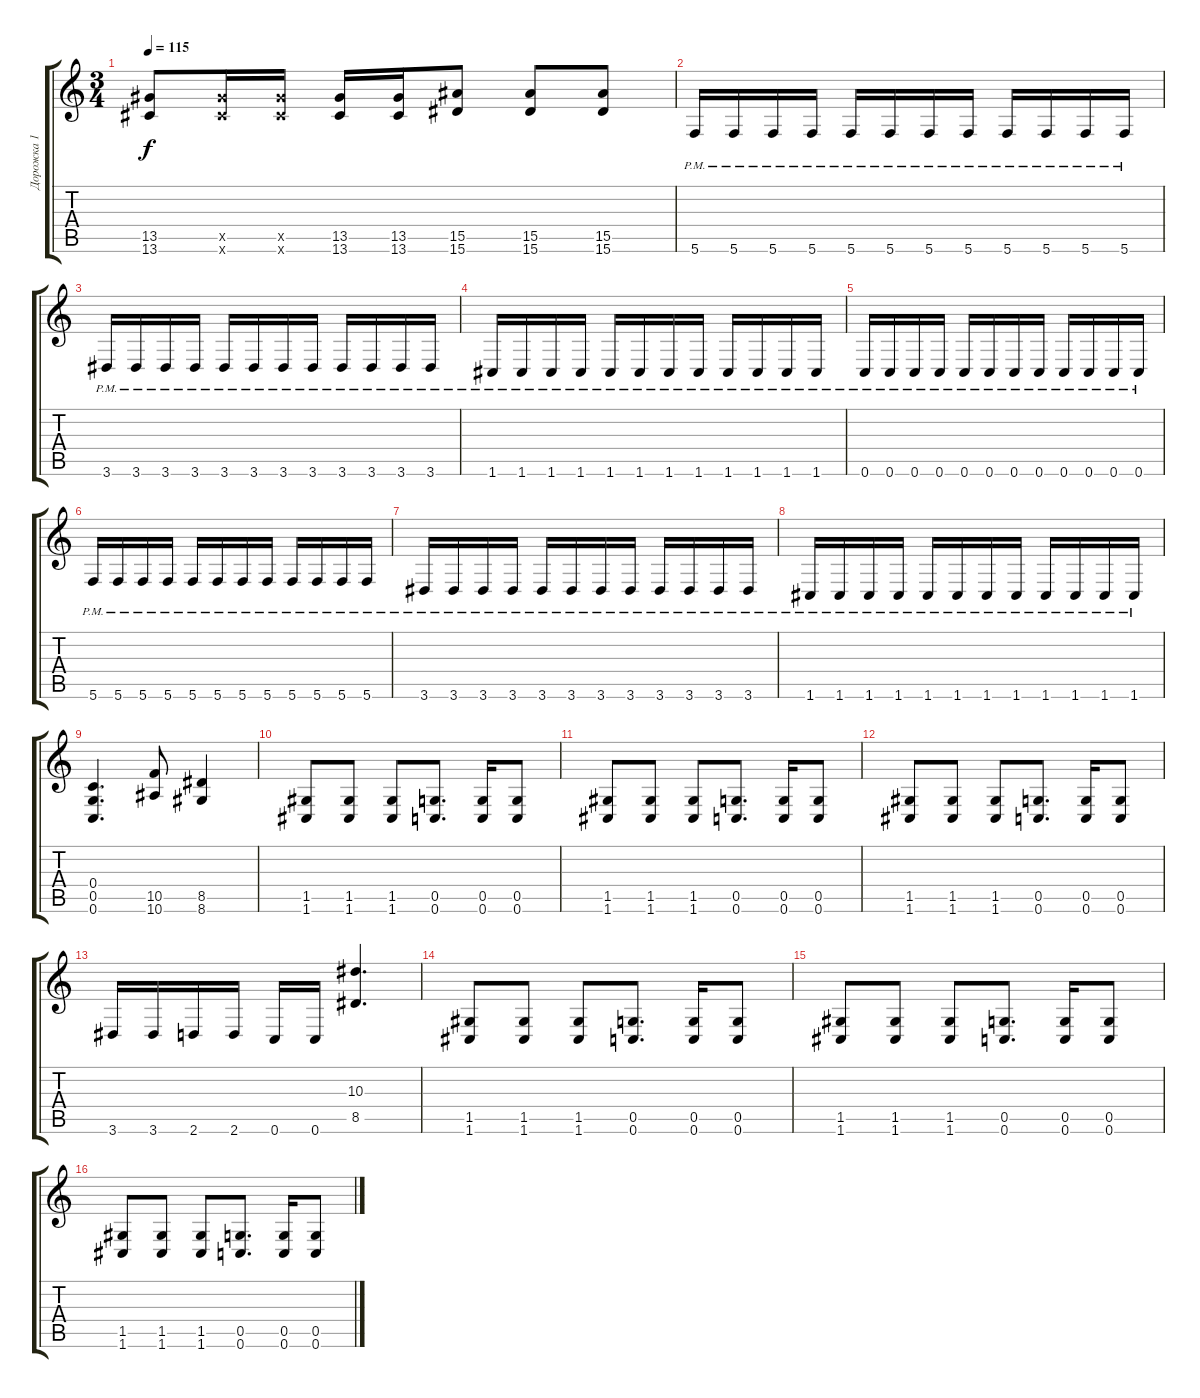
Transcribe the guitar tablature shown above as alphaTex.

\track ("Дорожка 1" "Дорожка 1") {instrument distortionguitar}
\staff {score tabs}
\tuning (D4 A3 F3 C3 G2 C2) {hide}
\ts (3 4)
\tempo 115
\clef g2
\ks c
(13.5 13.6).8{dy f} (13.5{x} 13.6{x}).16 (13.5{x} 13.6{x}).16 (13.5 13.6).16 (13.5 13.6).16 (15.5 15.6).8 (15.5 15.6).8 (15.5 15.6).8 |
5.6{pm}.16 5.6{pm}.16 5.6{pm}.16 5.6{pm}.16 5.6{pm}.16 5.6{pm}.16 5.6{pm}.16 5.6{pm}.16 5.6{pm}.16 5.6{pm}.16 5.6{pm}.16 5.6{pm}.16 |
3.6{pm}.16 3.6{pm}.16 3.6{pm}.16 3.6{pm}.16 3.6{pm}.16 3.6{pm}.16 3.6{pm}.16 3.6{pm}.16 3.6{pm}.16 3.6{pm}.16 3.6{pm}.16 3.6{pm}.16 |
1.6{pm}.16 1.6{pm}.16 1.6{pm}.16 1.6{pm}.16 1.6{pm}.16 1.6{pm}.16 1.6{pm}.16 1.6{pm}.16 1.6{pm}.16 1.6{pm}.16 1.6{pm}.16 1.6{pm}.16 |
0.6{pm}.16 0.6{pm}.16 0.6{pm}.16 0.6{pm}.16 0.6{pm}.16 0.6{pm}.16 0.6{pm}.16 0.6{pm}.16 0.6{pm}.16 0.6{pm}.16 0.6{pm}.16 0.6{pm}.16 |
5.6{pm}.16 5.6{pm}.16 5.6{pm}.16 5.6{pm}.16 5.6{pm}.16 5.6{pm}.16 5.6{pm}.16 5.6{pm}.16 5.6{pm}.16 5.6{pm}.16 5.6{pm}.16 5.6{pm}.16 |
3.6{pm}.16 3.6{pm}.16 3.6{pm}.16 3.6{pm}.16 3.6{pm}.16 3.6{pm}.16 3.6{pm}.16 3.6{pm}.16 3.6{pm}.16 3.6{pm}.16 3.6{pm}.16 3.6{pm}.16 |
1.6{pm}.16 1.6{pm}.16 1.6{pm}.16 1.6{pm}.16 1.6{pm}.16 1.6{pm}.16 1.6{pm}.16 1.6{pm}.16 1.6{pm}.16 1.6{pm}.16 1.6{pm}.16 1.6{pm}.16 |
(0.4 0.5 0.6).4{d} (10.5 10.6).8 (8.5 8.6).4 |
(1.5 1.6).8 (1.5 1.6).8 (1.5 1.6).8 (0.5 0.6).8{d} (0.5 0.6).16 (0.5 0.6).8 |
(1.5 1.6).8 (1.5 1.6).8 (1.5 1.6).8 (0.5 0.6).8{d} (0.5 0.6).16 (0.5 0.6).8 |
(1.5 1.6).8 (1.5 1.6).8 (1.5 1.6).8 (0.5 0.6).8{d} (0.5 0.6).16 (0.5 0.6).8 |
3.6.16 3.6.16 2.6.16 2.6.16 0.6.16 0.6.16 (10.3 8.5).4{d} |
(1.5 1.6).8 (1.5 1.6).8 (1.5 1.6).8 (0.5 0.6).8{d} (0.5 0.6).16 (0.5 0.6).8 |
(1.5 1.6).8 (1.5 1.6).8 (1.5 1.6).8 (0.5 0.6).8{d} (0.5 0.6).16 (0.5 0.6).8 |
(1.5 1.6).8 (1.5 1.6).8 (1.5 1.6).8 (0.5 0.6).8{d} (0.5 0.6).16 (0.5 0.6).8
